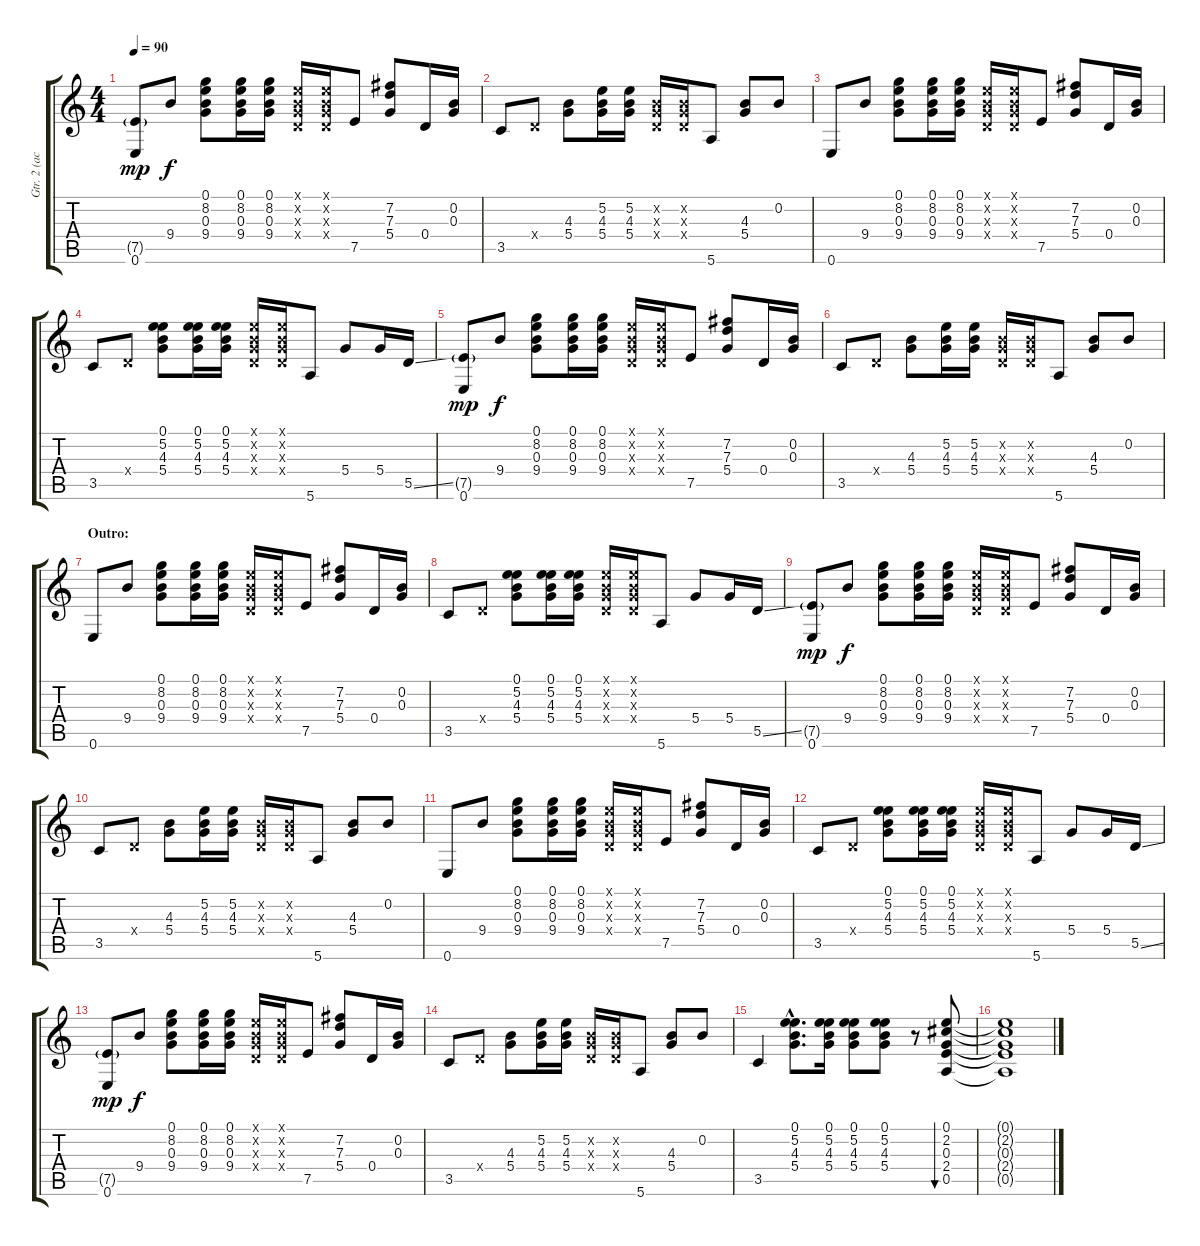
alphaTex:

\track ("Gtr. 2 (acous.)" "Gtr. 2 (ac") {instrument acousticguitarsteel}
\staff {score tabs}
\tuning (E4 B3 G3 D3 A2 E2) {hide}
\ts (4 4)
\tempo 90
\clef g2
\ks c
(7.5{g} 0.6).8{dy mp} 9.4.8{dy f} (0.1 8.2 0.3 9.4).8 (0.1 8.2 0.3 9.4).16 (0.1 8.2 0.3 9.4).16 (0.1{x} 0.2{x} 0.3{x} 0.4{x}).16 (0.1{x} 0.2{x} 0.3{x} 0.4{x}).16 7.5.8 (7.2 7.3 5.4).8 0.4.16 (0.2 0.3).16 |
3.5.8 0.4{x}.8 (4.3 5.4).8 (5.2 4.3 5.4).16 (5.2 4.3 5.4).16 (0.2{x} 0.3{x} 0.4{x}).16 (0.2{x} 0.3{x} 0.4{x}).16 5.6.8 (4.3 5.4).8 0.2.8 |
0.6.8 9.4.8 (0.1 8.2 0.3 9.4).8 (0.1 8.2 0.3 9.4).16 (0.1 8.2 0.3 9.4).16 (0.1{x} 0.2{x} 0.3{x} 0.4{x}).16 (0.1{x} 0.2{x} 0.3{x} 0.4{x}).16 7.5.8 (7.2 7.3 5.4).8 0.4.16 (0.2 0.3).16 |
3.5.8 0.4{x}.8 (0.1 5.2 4.3 5.4).8 (0.1 5.2 4.3 5.4).16 (0.1 5.2 4.3 5.4).16 (0.1{x} 0.2{x} 0.3{x} 0.4{x}).16 (0.1{x} 0.2{x} 0.3{x} 0.4{x}).16 5.6.8 5.4.8 5.4.16 5.5{ss}.16 |
(7.5{g} 0.6).8{dy mp} 9.4.8{dy f} (0.1 8.2 0.3 9.4).8 (0.1 8.2 0.3 9.4).16 (0.1 8.2 0.3 9.4).16 (0.1{x} 0.2{x} 0.3{x} 0.4{x}).16 (0.1{x} 0.2{x} 0.3{x} 0.4{x}).16 7.5.8 (7.2 7.3 5.4).8 0.4.16 (0.2 0.3).16 |
3.5.8 0.4{x}.8 (4.3 5.4).8 (5.2 4.3 5.4).16 (5.2 4.3 5.4).16 (0.2{x} 0.3{x} 0.4{x}).16 (0.2{x} 0.3{x} 0.4{x}).16 5.6.8 (4.3 5.4).8 0.2.8 |
\section ("" "Outro:")
0.6.8 9.4.8 (0.1 8.2 0.3 9.4).8 (0.1 8.2 0.3 9.4).16 (0.1 8.2 0.3 9.4).16 (0.1{x} 0.2{x} 0.3{x} 0.4{x}).16 (0.1{x} 0.2{x} 0.3{x} 0.4{x}).16 7.5.8 (7.2 7.3 5.4).8 0.4.16 (0.2 0.3).16 |
3.5.8 0.4{x}.8 (0.1 5.2 4.3 5.4).8 (0.1 5.2 4.3 5.4).16 (0.1 5.2 4.3 5.4).16 (0.1{x} 0.2{x} 0.3{x} 0.4{x}).16 (0.1{x} 0.2{x} 0.3{x} 0.4{x}).16 5.6.8 5.4.8 5.4.16 5.5{ss}.16 |
(7.5{g} 0.6).8{dy mp} 9.4.8{dy f} (0.1 8.2 0.3 9.4).8 (0.1 8.2 0.3 9.4).16 (0.1 8.2 0.3 9.4).16 (0.1{x} 0.2{x} 0.3{x} 0.4{x}).16 (0.1{x} 0.2{x} 0.3{x} 0.4{x}).16 7.5.8 (7.2 7.3 5.4).8 0.4.16 (0.2 0.3).16 |
3.5.8 0.4{x}.8 (4.3 5.4).8 (5.2 4.3 5.4).16 (5.2 4.3 5.4).16 (0.2{x} 0.3{x} 0.4{x}).16 (0.2{x} 0.3{x} 0.4{x}).16 5.6.8 (4.3 5.4).8 0.2.8 |
0.6.8 9.4.8 (0.1 8.2 0.3 9.4).8 (0.1 8.2 0.3 9.4).16 (0.1 8.2 0.3 9.4).16 (0.1{x} 0.2{x} 0.3{x} 0.4{x}).16 (0.1{x} 0.2{x} 0.3{x} 0.4{x}).16 7.5.8 (7.2 7.3 5.4).8 0.4.16 (0.2 0.3).16 |
3.5.8 0.4{x}.8 (0.1 5.2 4.3 5.4).8 (0.1 5.2 4.3 5.4).16 (0.1 5.2 4.3 5.4).16 (0.1{x} 0.2{x} 0.3{x} 0.4{x}).16 (0.1{x} 0.2{x} 0.3{x} 0.4{x}).16 5.6.8 5.4.8 5.4.16 5.5{ss}.16 |
(7.5{g} 0.6).8{dy mp} 9.4.8{dy f} (0.1 8.2 0.3 9.4).8 (0.1 8.2 0.3 9.4).16 (0.1 8.2 0.3 9.4).16 (0.1{x} 0.2{x} 0.3{x} 0.4{x}).16 (0.1{x} 0.2{x} 0.3{x} 0.4{x}).16 7.5.8 (7.2 7.3 5.4).8 0.4.16 (0.2 0.3).16 |
3.5.8 0.4{x}.8 (4.3 5.4).8 (5.2 4.3 5.4).16 (5.2 4.3 5.4).16 (0.2{x} 0.3{x} 0.4{x}).16 (0.2{x} 0.3{x} 0.4{x}).16 5.6.8 (4.3 5.4).8 0.2.8 |
3.5.4 (0.1{hac} 5.2{hac} 4.3{hac} 5.4{hac}).8{d} (0.1 5.2 4.3 5.4).16 (0.1 5.2 4.3 5.4).8 (0.1 5.2 4.3 5.4).8 r.8 (0.1 2.2 0.3 2.4 0.5).8{bu 480} |
(0.1{t} 2.2{t} 0.3{t} 2.4{t} 0.5{t}).1
